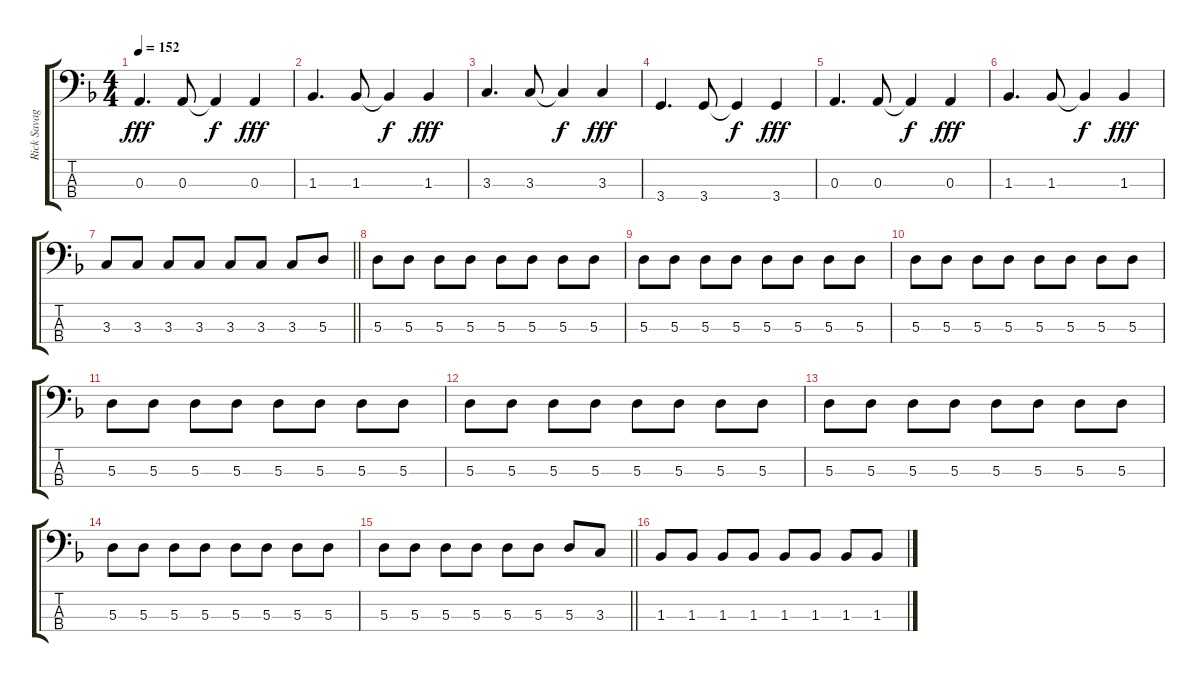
\track ("Rick Savage" "Rick Savag") {instrument electricbassfinger}
\staff {score tabs}
\tuning (G2 D2 A1 E1) {hide}
\ts (4 4)
\tempo 152
\clef f4
\ks dminor
0.3.4{d dy fff} 0.3.8 0.3{t}.4{dy f} 0.3.4{dy fff} |
1.3.4{d} 1.3.8 1.3{t}.4{dy f} 1.3.4{dy fff} |
3.3.4{d} 3.3.8 3.3{t}.4{dy f} 3.3.4{dy fff} |
3.4.4{d} 3.4.8 3.4{t}.4{dy f} 3.4.4{dy fff} |
0.3.4{d} 0.3.8 0.3{t}.4{dy f} 0.3.4{dy fff} |
1.3.4{d} 1.3.8 1.3{t}.4{dy f} 1.3.4{dy fff} |
\barLineRight lightlight
3.3.8 3.3.8 3.3.8 3.3.8 3.3.8 3.3.8 3.3.8 5.3.8 |
5.3.8 5.3.8 5.3.8 5.3.8 5.3.8 5.3.8 5.3.8 5.3.8 |
5.3.8 5.3.8 5.3.8 5.3.8 5.3.8 5.3.8 5.3.8 5.3.8 |
5.3.8 5.3.8 5.3.8 5.3.8 5.3.8 5.3.8 5.3.8 5.3.8 |
5.3.8 5.3.8 5.3.8 5.3.8 5.3.8 5.3.8 5.3.8 5.3.8 |
5.3.8 5.3.8 5.3.8 5.3.8 5.3.8 5.3.8 5.3.8 5.3.8 |
5.3.8 5.3.8 5.3.8 5.3.8 5.3.8 5.3.8 5.3.8 5.3.8 |
5.3.8 5.3.8 5.3.8 5.3.8 5.3.8 5.3.8 5.3.8 5.3.8 |
\barLineRight lightlight
5.3.8 5.3.8 5.3.8 5.3.8 5.3.8 5.3.8 5.3.8 3.3.8 |
1.3.8 1.3.8 1.3.8 1.3.8 1.3.8 1.3.8 1.3.8 1.3.8
